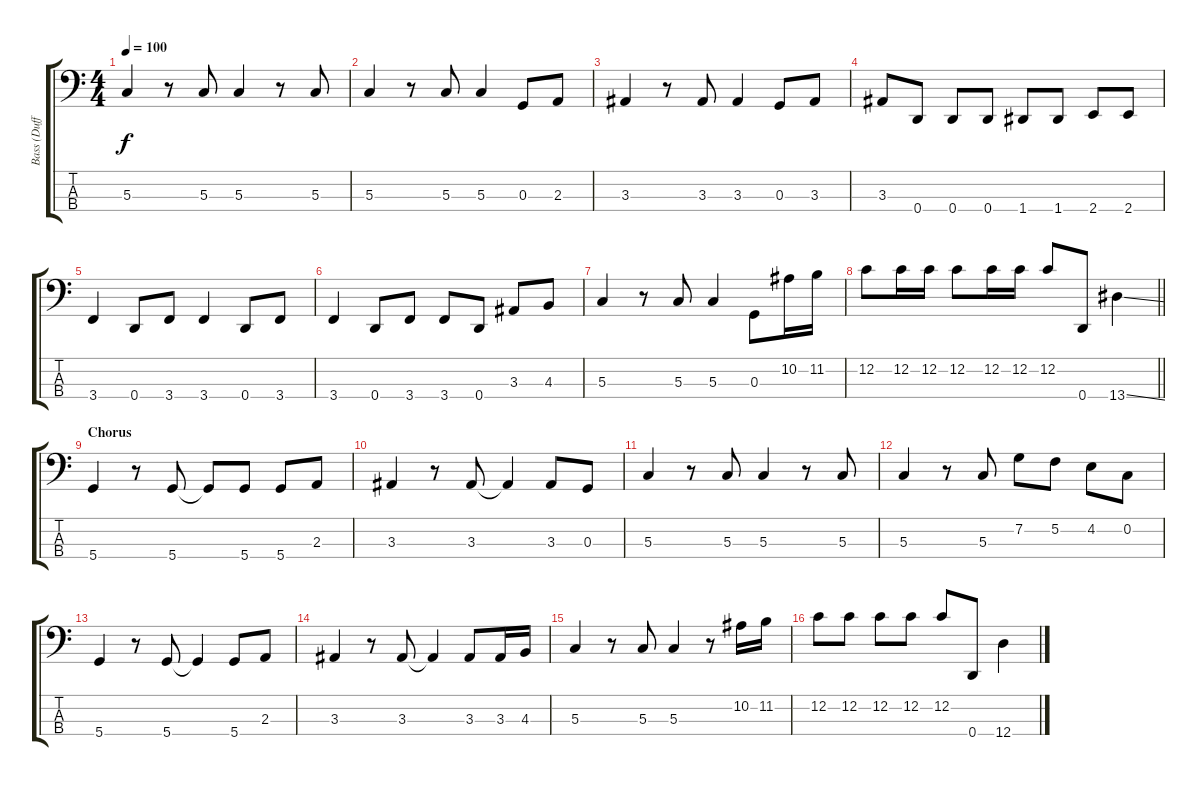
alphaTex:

\track ("Bass (Duff)" "Bass (Duff") {instrument electricbasspick}
\staff {score tabs}
\tuning (F2 C2 G1 D1) {hide}
\ts (4 4)
\tempo 100
\clef f4
\ks c
5.3.4{dy f} r.8 5.3.8 5.3.4 r.8 5.3.8 |
5.3.4 r.8 5.3.8 5.3.4 0.3.8 2.3.8 |
3.3.4 r.8 3.3.8 3.3.4 0.3.8 3.3.8 |
3.3.8 0.4.8 0.4.8 0.4.8 1.4.8 1.4.8 2.4.8 2.4.8 |
3.4.4 0.4.8 3.4.8 3.4.4 0.4.8 3.4.8 |
3.4.4 0.4.8 3.4.8 3.4.8 0.4.8 3.3.8 4.3.8 |
5.3.4 r.8 5.3.8 5.3.4 0.3.8 10.2.16 11.2.16 |
\barLineRight lightlight
12.2.8 12.2.16 12.2.16 12.2.8 12.2.16 12.2.16 12.2.8 0.4.8 13.4{ss}.4 |
\section ("" "Chorus")
5.4.4 r.8 5.4.8 5.4{t}.8 5.4.8 5.4.8 2.3.8 |
3.3.4 r.8 3.3.8 3.3{t}.4 3.3.8 0.3.8 |
5.3.4 r.8 5.3.8 5.3.4 r.8 5.3.8 |
5.3.4 r.8 5.3.8 7.2.8 5.2.8 4.2.8 0.2.8 |
5.4.4 r.8 5.4.8 5.4{t}.4 5.4.8 2.3.8 |
3.3.4 r.8 3.3.8 3.3{t}.4 3.3.8 3.3.16 4.3.16 |
5.3.4 r.8 5.3.8 5.3.4 r.8 10.2.16 11.2.16 |
12.2.8 12.2.8 12.2.8 12.2.8 12.2.8 0.4.8 12.4.4
